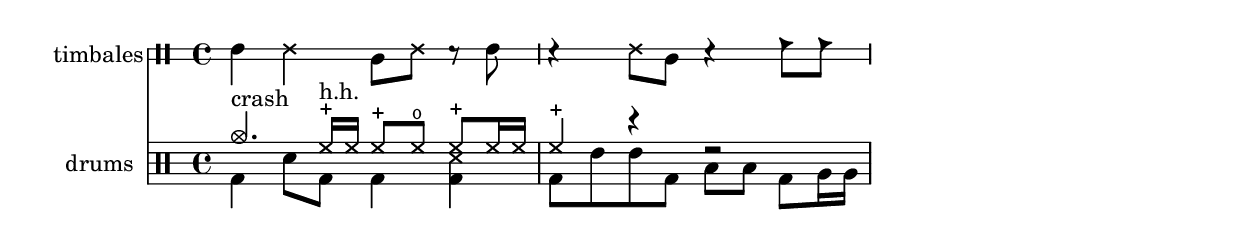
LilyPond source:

%% DO NOT EDIT this file manually; it is automatically
%% generated from LSR http://lsr.dsi.unimi.it
%% Make any changes in LSR itself, or in Documentation/snippets/new/ ,
%% and then run scripts/auxiliar/makelsr.py
%%
%% This file is in the public domain.
\version "2.15.25"

\header {
  lsrtags = "rhythms, percussion"

%% Translation of GIT committish: 6977ddc9a3b63ea810eaecb864269c7d847ccf98
  texidoces = "
Mediante la utilización de las potentes herramientas preconfiguradas
como la función @code{\\drummode} y el contexto @code{DrumStaff}, la
introducción de partes para percusión es muy fácil: las percusiones se
sitúan en sus propias posiciones de pentagrama (con una clave
especial) y tienen las cabezas correspondientes al instrumento.  Es
posible añadir un símbolo adicional a la percusión o reducir el número
de líneas.

"
  doctitlees = "Escritura de partes de percusión"


%% Translation of GIT committish: 3b125956b08d27ef39cd48bfa3a2f1e1bb2ae8b4
  texidocfr = "
Grâce à la puissance des outils préconfigurés tels que la fonction
@code{\\drummode} et le contexte @code{DrumStaff}, la saisie de
parties pour percussions est extrêmement simplifiée@tie{}: chaque
composant d'une batterie trouve sa place sur une portée dédiée (avec une
clef spécifique) et les têtes de note sont spécifiques à chaque élément.
Il est également possible d'affecter un symbole particulier à chaque
élément, tout comme de restreindre le nombre de lignes de la portée.

"
  doctitlefr = "Ajout de parties de batterie"


  texidoc = "
Using the powerful pre-configured tools such as the @code{\\drummode}
function and the @code{DrumStaff} context, inputting drum parts is
quite easy: drums are placed at their own staff positions (with a
special clef symbol) and have note heads according to the drum.
Attaching an extra symbol to the drum or restricting the number of
lines is possible.

"
  doctitle = "Adding drum parts"
} % begin verbatim

drh = \drummode { cymc4.^"crash" hhc16^"h.h." hh hhc8 hho hhc8 hh16 hh hhc4 r4 r2 }
drl = \drummode { bd4 sn8 bd bd4 << bd ss >>  bd8 tommh tommh bd toml toml bd tomfh16 tomfh }
timb = \drummode { timh4 ssh timl8 ssh r timh r4 ssh8 timl r4 cb8 cb }

\score {
  <<
    \new DrumStaff \with {
      drumStyleTable = #timbales-style
      \override StaffSymbol #'line-count = #2
      \override BarLine #'bar-extent = #'(-1 . 1)
    } <<
      \set Staff.instrumentName = #"timbales"
      \timb
    >>
    \new DrumStaff <<
      \set Staff.instrumentName = #"drums"
      \new DrumVoice { \stemUp \drh }
      \new DrumVoice { \stemDown \drl }
    >>
  >>
  \layout { }
  \midi {
    \context {
      \Score
      tempoWholesPerMinute = #(ly:make-moment 120 4)
    }
  }
}

